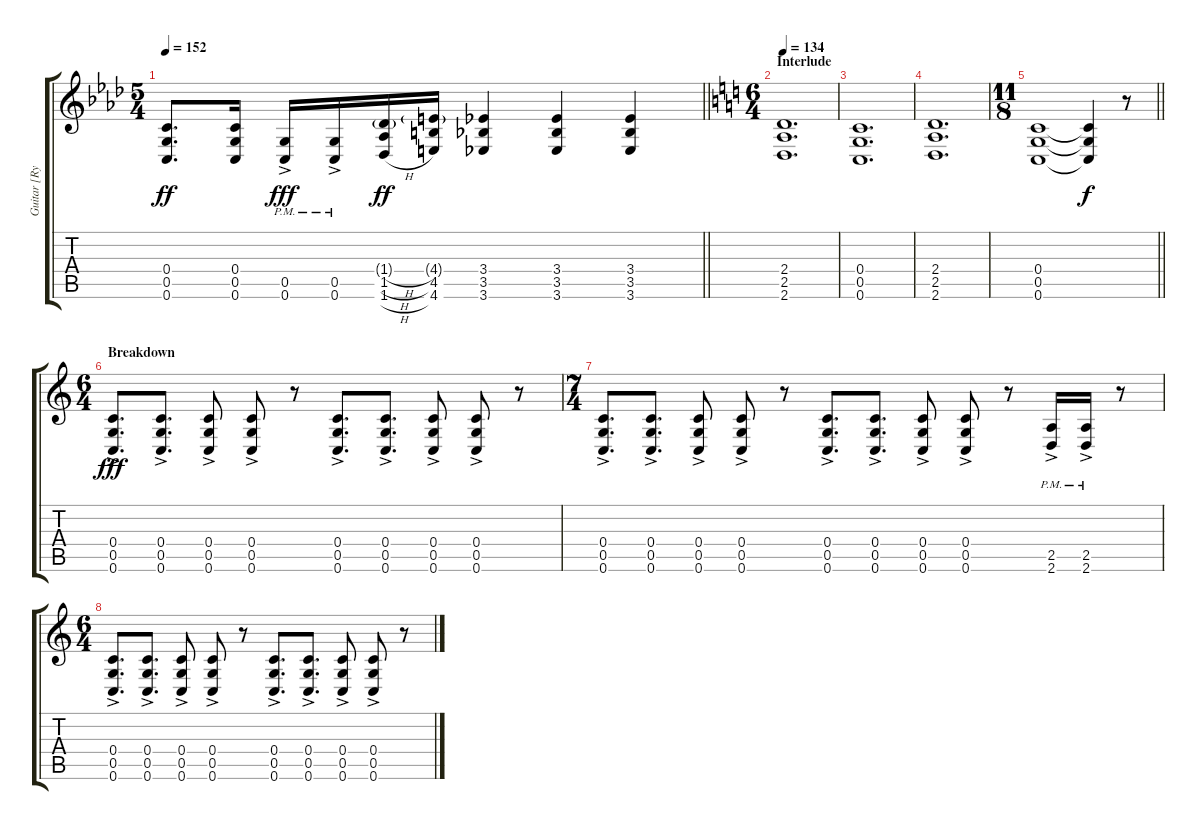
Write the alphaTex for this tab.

\track ("Guitar [Ryan Primrack]" "Guitar [Ry") {instrument distortionguitar}
\staff {score tabs}
\tuning (D4 A3 F3 C3 G2 C2) {hide}
\ts (5 4)
\tempo 152
\clef g2
\barLineRight lightlight
\ks fminor
(0.4 0.5 0.6).8{d dy ff} (0.4 0.5 0.6).16 (0.5{ac pm} 0.6{ac pm}).16{dy fff} (0.5{ac pm} 0.6{ac pm}).16 (1.4{h g} 1.5{h} 1.6{h}).16{dy ff} (4.4{g} 4.5 4.6).16 (3.4 3.5 3.6).4 (3.4 3.5 3.6).4 (3.4 3.5 3.6).4 |
\ts (6 4)
\section ("" "Interlude")
\tempo 134
\ks c
(2.4 2.5 2.6).1{d} |
(0.4 0.5 0.6).1{d} |
(2.4 2.5 2.6).1{d} |
\ts (11 8)
\barLineRight lightlight
(0.4 0.5 0.6).1 (0.4{t} 0.5{t} 0.6{t}).4{dy f} r.8 |
\ts (6 4)
\section ("" "Breakdown")
(0.4{ac} 0.5{ac} 0.6{ac}).8{d dy fff} (0.4{ac} 0.5{ac} 0.6{ac}).8{d} (0.4{ac} 0.5{ac} 0.6{ac}).8 (0.4{ac} 0.5{ac} 0.6{ac}).8 r.8 (0.4{ac} 0.5{ac} 0.6{ac}).8{d} (0.4{ac} 0.5{ac} 0.6{ac}).8{d} (0.4{ac} 0.5{ac} 0.6{ac}).8 (0.4{ac} 0.5{ac} 0.6{ac}).8 r.8 |
\ts (7 4)
(0.4{ac} 0.5{ac} 0.6{ac}).8{d} (0.4{ac} 0.5{ac} 0.6{ac}).8{d} (0.4{ac} 0.5{ac} 0.6{ac}).8 (0.4{ac} 0.5{ac} 0.6{ac}).8 r.8 (0.4{ac} 0.5{ac} 0.6{ac}).8{d} (0.4{ac} 0.5{ac} 0.6{ac}).8{d} (0.4{ac} 0.5{ac} 0.6{ac}).8 (0.4{ac} 0.5{ac} 0.6{ac}).8 r.8 (2.5{ac pm} 2.6{ac pm}).16 (2.5{ac pm} 2.6{ac pm}).16 r.8 |
\ts (6 4)
(0.4{ac} 0.5{ac} 0.6{ac}).8{d} (0.4{ac} 0.5{ac} 0.6{ac}).8{d} (0.4{ac} 0.5{ac} 0.6{ac}).8 (0.4{ac} 0.5{ac} 0.6{ac}).8 r.8 (0.4{ac} 0.5{ac} 0.6{ac}).8{d} (0.4{ac} 0.5{ac} 0.6{ac}).8{d} (0.4{ac} 0.5{ac} 0.6{ac}).8 (0.4{ac} 0.5{ac} 0.6{ac}).8 r.8
